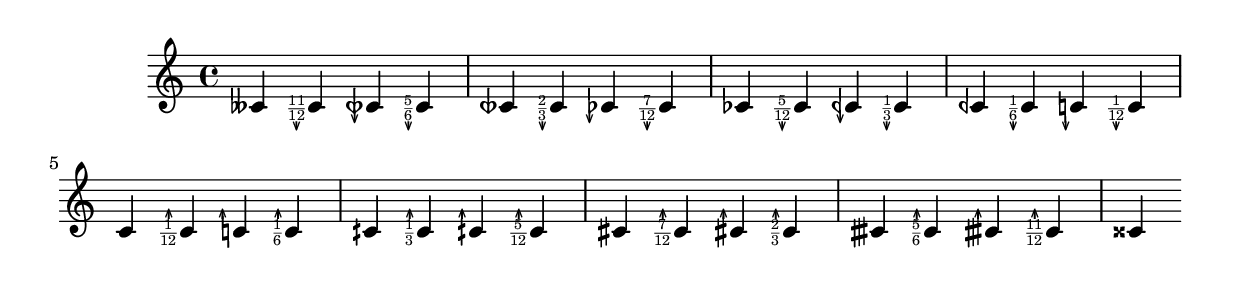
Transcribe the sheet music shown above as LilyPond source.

\version "2.19.84"
\language "english"
%%% one eighth tone up %%%
one-eighth-sharp =
#(define-music-function (parser location note)   (ly:music?)
 #{ \once \override Voice.Accidental.stencil =
          #ly:text-interface::print
        \once \override Voice.Accidental.text =
          \markup {\musicglyph #"accidentals.natural"
          \postscript #"gsave 0.17 setlinewidth -1.2 1.25 moveto -1.2 2 lineto
          stroke grestore
          gsave 0.1 setlinewidth -1.5 1.4 moveto -1.2 2.18 lineto -0.9 1.4 lineto
          stroke grestore"}
        $note #})

%%% three eighth tones up %%%
three-eighths-sharp =
#(define-music-function (parser location note)   (ly:music?)
 #{ \once \override Voice.Accidental.stencil =
          #ly:text-interface::print
        \once \override Voice.Accidental.text =
          \markup {\musicglyph #"accidentals.sharp.slashslash.stem"
       \postscript #"gsave 0.17 setlinewidth -0.95 1.25 moveto -0.95 2 lineto
       stroke grestore
       gsave 0.1 setlinewidth -1.25 1.4 moveto -0.95 2.18 lineto -0.65 1.4 lineto
       stroke grestore"}
        $note #})

%%% five eighth tones up %%%
five-eighths-sharp =
#(define-music-function (parser location note)   (ly:music?)
 #{ \once \override Voice.Accidental.stencil =
          #ly:text-interface::print
        \once \override Voice.Accidental.text =
          \markup {\musicglyph #"accidentals.sharp"
          \postscript #"gsave 0.17 setlinewidth -0.91 1.25 moveto -0.91 2 lineto
          stroke grestore
          gsave 0.1 setlinewidth -1.21 1.4 moveto -0.91 2.18 lineto -0.61 1.4 lineto
          stroke grestore"}
        $note #})

%%% seven eighth tones up %%%
seven-eighths-sharp =
#(define-music-function (parser location note)   (ly:music?)
 #{ \once \override Voice.Accidental.stencil =
          #ly:text-interface::print
        \once \override Voice.Accidental.text =
          \markup {\musicglyph #"accidentals.sharp.slashslash.stemstemstem"
          \postscript #"gsave 0.17 setlinewidth -0.95 1.25 moveto -0.95 2 lineto
          stroke grestore
          gsave 0.1 setlinewidth -1.25 1.4 moveto -0.95 2.18 lineto -0.65 1.4 lineto
          stroke grestore"}
        $note #})

%%% one eighth tone down %%%
one-eighth-flat =
#(define-music-function (parser location note)   (ly:music?)
 #{ \once \override Voice.Accidental.stencil =
          #ly:text-interface::print
        \once \override Voice.Accidental.text =
          \markup {\musicglyph #"accidentals.natural"
          \postscript #"gsave 0.15 setlinewidth -0.67 -1.35 moveto -0.67 -2.1 lineto
          stroke grestore
          gsave 0.1 setlinewidth -0.97 -1.4 moveto -0.67 -2.18 lineto -0.37 -1.4 lineto
          stroke grestore"}
        $note #})

%%% three eighth tones down %%%
three-eighths-flat =
#(define-music-function (parser location note)   (ly:music?)
 #{ \once \override Voice.Accidental.stencil =
          #ly:text-interface::print
        \once \override Voice.Accidental.text =
          \markup {\musicglyph #"accidentals.mirroredflat"
       \postscript #"gsave 0.15 setlinewidth -0.73 -0.25 moveto -0.73 -1.4 lineto
       stroke grestore
       gsave 0.1 setlinewidth -1.03 -0.7 moveto -0.73 -1.48 lineto -0.43 -0.7 lineto
       stroke grestore"}
        $note #})

%%% five eighth tones down %%%
five-eighths-flat =
#(define-music-function (parser location note)   (ly:music?)
 #{ \once \override Voice.Accidental.stencil =
          #ly:text-interface::print
        \once \override Voice.Accidental.text =
          \markup {\musicglyph #"accidentals.flat"
          \postscript #"gsave 0.15 setlinewidth -1.38 -0.25 moveto -1.38 -1.4 lineto
          stroke grestore
          gsave 0.1 setlinewidth -1.68 -0.7 moveto -1.38 -1.48 lineto -1.08 -0.7 lineto
          stroke grestore"}
        $note #})

%%% seven eighth tones down %%%
seven-eighths-flat =
#(define-music-function (parser location note)   (ly:music?)
 #{ \once \override Voice.Accidental.stencil =
          #ly:text-interface::print
        \once \override Voice.Accidental.text =
          \markup {\musicglyph #"accidentals.mirroredflat.flat"
       \postscript #"gsave 0.15 setlinewidth -1.40 -0.25 moveto -1.40 -1.4 lineto
       stroke grestore
       gsave 0.1 setlinewidth -1.70 -0.7 moveto -1.40 -1.48 lineto -1.10 -0.7 lineto
       stroke grestore"}
        $note #})

%%% one third up %%%
one-third-sharp =
#(define-music-function (parser location note)   (ly:music?)
 #{ \once \override Voice.Accidental.stencil =
          #ly:text-interface::print
        \once \override Voice.Accidental.text =
          \markup {\fontsize #-4
              \translate #'(0 . -0.5) \fraction 1 3
              \postscript #"gsave 0.17 setlinewidth -0.95 1.25 moveto -0.95 2 lineto
              stroke grestore
              gsave 0.1 setlinewidth -1.25 1.4 moveto -0.95 2.18 lineto -0.65 1.4 lineto
              stroke grestore"}
        $note #})

%%% two thirds up %%%
two-thirds-sharp =
#(define-music-function (parser location note)   (ly:music?)
 #{ \once \override Voice.Accidental.stencil =
          #ly:text-interface::print
        \once \override Voice.Accidental.text =
          \markup {\fontsize #-4
              \translate #'(0 . -0.5) \fraction 2 3
              \postscript #"gsave 0.17 setlinewidth -0.95 1.25 moveto -0.95 2 lineto
              stroke grestore
              gsave 0.1 setlinewidth -1.25 1.4 moveto -0.95 2.18 lineto -0.65 1.4 lineto
              stroke grestore"}
        $note #})

%%% one third down %%%
one-third-flat =
#(define-music-function (parser location note)   (ly:music?)
 #{ \once \override Voice.Accidental.stencil =
          #ly:text-interface::print
        \once \override Voice.Accidental.text =
          \markup {\fontsize #-4
              \translate #'(0 . -0.5) \fraction 1 3
              \postscript #"gsave 0.15 setlinewidth -1 -1.35 moveto -1 -2.1 lineto
              stroke grestore
              gsave 0.1 setlinewidth -1.30 -1.4 moveto -1 -2.18 lineto -0.7 -1.4 lineto
              stroke grestore"}
        $note #})

%%% two thirds down %%%
two-thirds-flat =
#(define-music-function (parser location note)   (ly:music?)
 #{ \once \override Voice.Accidental.stencil =
          #ly:text-interface::print
        \once \override Voice.Accidental.text =
          \markup {\fontsize #-4
              \translate #'(0 . -0.5) \fraction 2 3
              \postscript #"gsave 0.15 setlinewidth -1 -1.35 moveto -1 -2.1 lineto
              stroke grestore
              gsave 0.1 setlinewidth -1.30 -1.4 moveto -1 -2.18 lineto -0.7 -1.4 lineto
              stroke grestore"}
        $note #})

%%% one sixth up %%%
one-sixth-sharp =
#(define-music-function (parser location note)   (ly:music?)
 #{ \once \override Voice.Accidental.stencil =
          #ly:text-interface::print
        \once \override Voice.Accidental.text =
          \markup {\fontsize #-4
              \translate #'(0 . -0.5) \fraction 1 6
              \postscript #"gsave 0.17 setlinewidth -0.95 1.25 moveto -0.95 2 lineto
              stroke grestore
              gsave 0.1 setlinewidth -1.25 1.4 moveto -0.95 2.18 lineto -0.65 1.4 lineto
              stroke grestore"}
        $note #})

%%% five sixths up %%%
five-sixths-sharp =
#(define-music-function (parser location note)   (ly:music?)
 #{ \once \override Voice.Accidental.stencil =
          #ly:text-interface::print
        \once \override Voice.Accidental.text =
          \markup {\fontsize #-4
              \translate #'(0 . -0.5) \fraction 5 6
              \postscript #"gsave 0.17 setlinewidth -0.95 1.25 moveto -0.95 2 lineto
              stroke grestore
              gsave 0.1 setlinewidth -1.25 1.4 moveto -0.95 2.18 lineto -0.65 1.4 lineto
              stroke grestore"}
        $note #})

%%% one sixth down %%%
one-sixth-flat =
#(define-music-function (parser location note)   (ly:music?)
 #{ \once \override Voice.Accidental.stencil =
          #ly:text-interface::print
        \once \override Voice.Accidental.text =
          \markup {\fontsize #-4
              \translate #'(0 . -0.5) \fraction 1 6
              \postscript #"gsave 0.15 setlinewidth -1 -1.35 moveto -1 -2.1 lineto
              stroke grestore
              gsave 0.1 setlinewidth -1.30 -1.4 moveto -1 -2.18 lineto -0.7 -1.4 lineto
              stroke grestore"}
        $note #})

%%% five sixths down %%%
five-sixths-flat =
#(define-music-function (parser location note)   (ly:music?)
 #{ \once \override Voice.Accidental.stencil =
          #ly:text-interface::print
        \once \override Voice.Accidental.text =
          \markup {\fontsize #-4
              \translate #'(0 . -0.5) \fraction 5 6
              \postscript #"gsave 0.15 setlinewidth -1 -1.35 moveto -1 -2.1 lineto
              stroke grestore
              gsave 0.1 setlinewidth -1.30 -1.4 moveto -1 -2.18 lineto -0.7 -1.4 lineto
              stroke grestore"}
        $note #})

%%% one twelf up %%%
one-twelf-sharp =
#(define-music-function (parser location note)   (ly:music?)
 #{ \once \override Voice.Accidental.stencil =
          #ly:text-interface::print
        \once \override Voice.Accidental.text =
          \markup {\fontsize #-4
              \translate #'(0 . -0.5) \fraction 1 12
              \postscript #"gsave 0.17 setlinewidth -1.35 1.25 moveto -1.35 2 lineto
              stroke grestore
              gsave 0.1 setlinewidth -1.65 1.4 moveto -1.35 2.18 lineto -1.05 1.4 lineto
              stroke grestore"}
        $note #})

%%% five twelfs up %%%
five-twelfs-sharp =
#(define-music-function (parser location note)   (ly:music?)
 #{ \once \override Voice.Accidental.stencil =
          #ly:text-interface::print
        \once \override Voice.Accidental.text =
          \markup {\fontsize #-4
              \translate #'(0 . -0.5) \fraction 5 12
              \postscript #"gsave 0.17 setlinewidth -1.35 1.25 moveto -1.35 2 lineto
              stroke grestore
              gsave 0.1 setlinewidth -1.65 1.4 moveto -1.35 2.18 lineto -1.05 1.4 lineto
              stroke grestore"}
        $note #})

%%% seven twelfs up %%%
seven-twelfs-sharp =
#(define-music-function (parser location note)   (ly:music?)
 #{ \once \override Voice.Accidental.stencil =
          #ly:text-interface::print
        \once \override Voice.Accidental.text =
          \markup {\fontsize #-4
              \translate #'(0 . -0.5) \fraction 7 12
              \postscript #"gsave 0.17 setlinewidth -1.35 1.25 moveto -1.35 2 lineto
              stroke grestore
              gsave 0.1 setlinewidth -1.65 1.4 moveto -1.35 2.18 lineto -1.05 1.4 lineto
              stroke grestore"}
        $note #})

%%% eleven twelfs up %%%
eleven-twelfs-sharp =
#(define-music-function (parser location note)   (ly:music?)
 #{ \once \override Voice.Accidental.stencil =
          #ly:text-interface::print
        \once \override Voice.Accidental.text =
          \markup {\fontsize #-4
              \translate #'(0 . -0.5) \fraction 11 12
              \postscript #"gsave 0.17 setlinewidth -1.35 1.25 moveto -1.35 2 lineto
              stroke grestore
              gsave 0.1 setlinewidth -1.65 1.4 moveto -1.35 2.18 lineto -1.05 1.4 lineto
              stroke grestore"}
        $note #})

%%% one twelf down %%%
one-twelf-flat =
#(define-music-function (parser location note)   (ly:music?)
 #{ \once \override Voice.Accidental.stencil =
          #ly:text-interface::print
        \once \override Voice.Accidental.text =
          \markup {\fontsize #-4
              \translate #'(0 . -0.5) \fraction 1 12
              \postscript #"gsave 0.15 setlinewidth -1.40 -1.35 moveto -1.40 -2.1 lineto
              stroke grestore
              gsave 0.1 setlinewidth -1.70 -1.4 moveto -1.40 -2.18 lineto -1.10 -1.4 lineto
              stroke grestore"}
        $note #})

%%% five twelfs down %%%
five-twelfs-flat =
#(define-music-function (parser location note)   (ly:music?)
 #{ \once \override Voice.Accidental.stencil =
          #ly:text-interface::print
        \once \override Voice.Accidental.text =
          \markup {\fontsize #-4
              \translate #'(0 . -0.5) \fraction 5 12
              \postscript #"gsave 0.15 setlinewidth -1.40 -1.35 moveto -1.40 -2.1 lineto
              stroke grestore
              gsave 0.1 setlinewidth -1.70 -1.4 moveto -1.40 -2.18 lineto -1.10 -1.4 lineto
              stroke grestore"}
        $note #})

%%% seven twelfs down %%%
seven-twelfs-flat =
#(define-music-function (parser location note)   (ly:music?)
 #{ \once \override Voice.Accidental.stencil =
          #ly:text-interface::print
        \once \override Voice.Accidental.text =
          \markup {\fontsize #-4
              \translate #'(0 . -0.5) \fraction 7 12
              \postscript #"gsave 0.15 setlinewidth -1.40 -1.35 moveto -1.40 -2.1 lineto
              stroke grestore
              gsave 0.1 setlinewidth -1.70 -1.4 moveto -1.40 -2.18 lineto -1.10 -1.4 lineto
              stroke grestore"}
        $note #})

%%% eleven twelfs down %%%
eleven-twelfs-flat =
#(define-music-function (parser location note)   (ly:music?)
 #{ \once \override Voice.Accidental.stencil =
          #ly:text-interface::print
        \once \override Voice.Accidental.text =
          \markup {\fontsize #-4
              \translate #'(0 . -0.5) \fraction 11 12
              \postscript #"gsave 0.15 setlinewidth -1.40 -1.35 moveto -1.40 -2.1 lineto
              stroke grestore
              gsave 0.1 setlinewidth -1.70 -1.4 moveto -1.40 -2.18 lineto -1.10 -1.4 lineto
              stroke grestore"}
        $note #})


#(define-public Double-Sharp  8/8)
#(define-public Eleven-Twelf-Sharp 11/12)
#(define-public Seven-Eighth-Sharp  7/8)
#(define-public Five-Sixth-Sharp 5/6)
#(define-public Three-Quarter-Sharp  3/4)
#(define-public Two-Third-Sharp 2/3)
#(define-public Five-Eighth-Sharp  5/8)
#(define-public STwelf-Sharp 7/12)
#(define-public Sharp  1/2)
#(define-public Five-Twelf-Sharp 5/12)
#(define-public Three-Eighth-Sharp  3/8)
#(define-public Third-Sharp 1/3)
#(define-public Quarter-Sharp  1/4)
#(define-public Sixth-Sharp 1/6)
#(define-public Eighth-Sharp  1/8)
#(define-public Twelf-Sharp 1/12)
#(define-public Natural 0/1)
#(define-public Twelf-Flat  -1/12)
#(define-public Eighth-Flat  -1/8)
#(define-public Sixth-Flat  -1/6)
#(define-public Quarter-Flat  -1/4)
#(define-public Third-Flat  -1/3)
#(define-public Three-Eighth-Flat  -3/8)
#(define-public Five-Twelf-Flat  -5/12)
#(define-public Flat  -1/2)
#(define-public STwelf-Flat  -7/12)
#(define-public Five-Eighth-Flat  -5/8)
#(define-public Two-Third-Flat  -2/3)
#(define-public Three-Quarter-Flat  -3/4)
#(define-public Five-Sixth-Flat  -5/6)
#(define-public Seven-Eighth-Flat  -7/8)
#(define-public Eleven-Twelf-Flat  -11/12)
#(define-public Double-Flat  -8/8)

newPitchNames = #`(
    (cff . ,(ly:make-pitch -1 0 Double-Flat))
    (cetf . ,(ly:make-pitch -1 0 Eleven-Twelf-Flat))
    (csef . ,(ly:make-pitch -1 0 Seven-Eighth-Flat))
    (cfxf . ,(ly:make-pitch -1 0 Five-Sixth-Flat))
    (ctqf . ,(ly:make-pitch -1 0 Three-Quarter-Flat))
    (ctrf . ,(ly:make-pitch -1 0 Two-Third-Flat))
    (cfef . ,(ly:make-pitch -1 0 Five-Eighth-Flat))
    (cstf . ,(ly:make-pitch -1 0 STwelf-Flat))
    (cf . ,(ly:make-pitch -1 0 Flat))
    (cftf . ,(ly:make-pitch -1 0 Five-Twelf-Flat))
    (ctef . ,(ly:make-pitch -1 0 Three-Eighth-Flat))
    (crf . ,(ly:make-pitch -1 0 Third-Flat))
    (cqf . ,(ly:make-pitch -1 0 Quarter-Flat))
    (cxf . ,(ly:make-pitch -1 0 Sixth-Flat))
    (cef . ,(ly:make-pitch -1 0 Eighth-Flat))
    (ctf . ,(ly:make-pitch -1 0 Twelf-Flat))
    (c . ,(ly:make-pitch -1 0 Natural))
    (cts . ,(ly:make-pitch -1 0 Twelf-Sharp))
    (ces . ,(ly:make-pitch -1 0 Eighth-Sharp))
    (cxs . ,(ly:make-pitch -1 0 Sixth-Sharp))
    (cqs . ,(ly:make-pitch -1 0 Quarter-Sharp))
    (crs . ,(ly:make-pitch -1 0 Third-Sharp))
    (ctes . ,(ly:make-pitch -1 0 Three-Eighth-Sharp))
    (cfts . ,(ly:make-pitch -1 0 Five-Twelf-Sharp))
    (cs . ,(ly:make-pitch -1 0 Sharp))
    (csts . ,(ly:make-pitch -1 0 STwelf-Sharp))
    (cfes . ,(ly:make-pitch -1 0 Five-Eighth-Sharp))
    (ctrs . ,(ly:make-pitch -1 0 Two-Third-Sharp))
    (ctqs . ,(ly:make-pitch -1 0 Three-Quarter-Sharp))
    (cfxs . ,(ly:make-pitch -1 0 Five-Sixth-Sharp))
    (cses . ,(ly:make-pitch -1 0 Seven-Eighth-Sharp))
    (cets . ,(ly:make-pitch -1 0 Eleven-Twelf-Sharp))
    (css . ,(ly:make-pitch -1 0 Double-Sharp))

    (dff . ,(ly:make-pitch -1 1 Double-Flat))
    (detf . ,(ly:make-pitch -1 1 Eleven-Twelf-Flat))
    (dsef . ,(ly:make-pitch -1 1 Seven-Eighth-Flat))
    (dfxf . ,(ly:make-pitch -1 1 Five-Sixth-Flat))
    (dtqf . ,(ly:make-pitch -1 1 Three-Quarter-Flat))
    (dtrf . ,(ly:make-pitch -1 1 Two-Third-Flat))
    (dfef . ,(ly:make-pitch -1 1 Five-Eighth-Flat))
    (dstf . ,(ly:make-pitch -1 1 STwelf-Flat))
    (df . ,(ly:make-pitch -1 1 Flat))
    (dftf . ,(ly:make-pitch -1 1 Five-Twelf-Flat))
    (dtef . ,(ly:make-pitch -1 1 Three-Eighth-Flat))
    (drf . ,(ly:make-pitch -1 1 Third-Flat))
    (dqf . ,(ly:make-pitch -1 1 Quarter-Flat))
    (dxf . ,(ly:make-pitch -1 1 Sixth-Flat))
    (def . ,(ly:make-pitch -1 1 Eighth-Flat))
    (dtf . ,(ly:make-pitch -1 1 Twelf-Flat))
    (d . ,(ly:make-pitch -1 1 Natural))
    (dts . ,(ly:make-pitch -1 1 Twelf-Sharp))
    (des . ,(ly:make-pitch -1 1 Eighth-Sharp))
    (dxs . ,(ly:make-pitch -1 1 Sixth-Sharp))
    (dqs . ,(ly:make-pitch -1 1 Quarter-Sharp))
    (drs . ,(ly:make-pitch -1 1 Third-Sharp))
    (dtes . ,(ly:make-pitch -1 1 Three-Eighth-Sharp))
    (dfts . ,(ly:make-pitch -1 1 Five-Twelf-Sharp))
    (ds . ,(ly:make-pitch -1 1 Sharp))
    (dsts . ,(ly:make-pitch -1 1 STwelf-Sharp))
    (dfes . ,(ly:make-pitch -1 1 Five-Eighth-Sharp))
    (dtrs . ,(ly:make-pitch -1 1 Two-Third-Sharp))
    (dtqs . ,(ly:make-pitch -1 1 Three-Quarter-Sharp))
    (dfxs . ,(ly:make-pitch -1 1 Five-Sixth-Sharp))
    (dses . ,(ly:make-pitch -1 1 Seven-Eighth-Sharp))
    (dets . ,(ly:make-pitch -1 1 Eleven-Twelf-Sharp))
    (dss . ,(ly:make-pitch -1 1 Double-Sharp))

    (eff . ,(ly:make-pitch -1 2 Double-Flat))
    (eetf . ,(ly:make-pitch -1 2 Eleven-Twelf-Flat))
    (esef . ,(ly:make-pitch -1 2 Seven-Eighth-Flat))
    (efxf . ,(ly:make-pitch -1 2 Five-Sixth-Flat))
    (etqf . ,(ly:make-pitch -1 2 Three-Quarter-Flat))
    (etrf . ,(ly:make-pitch -1 2 Two-Third-Flat))
    (efef . ,(ly:make-pitch -1 2 Five-Eighth-Flat))
    (estf . ,(ly:make-pitch -1 2 STwelf-Flat))
    (ef . ,(ly:make-pitch -1 2 Flat))
    (eftf . ,(ly:make-pitch -1 2 Five-Twelf-Flat))
    (etef . ,(ly:make-pitch -1 2 Three-Eighth-Flat))
    (erf . ,(ly:make-pitch -1 2 Third-Flat))
    (eqf . ,(ly:make-pitch -1 2 Quarter-Flat))
    (exf . ,(ly:make-pitch -1 2 Sixth-Flat))
    (eef . ,(ly:make-pitch -1 2 Eighth-Flat))
    (etf . ,(ly:make-pitch -1 2 Twelf-Flat))
    (e . ,(ly:make-pitch -1 2 Natural))
    (ets . ,(ly:make-pitch -1 2 Twelf-Sharp))
    (ees . ,(ly:make-pitch -1 2 Eighth-Sharp))
    (exs . ,(ly:make-pitch -1 2 Sixth-Sharp))
    (eqs . ,(ly:make-pitch -1 2 Quarter-Sharp))
    (ers . ,(ly:make-pitch -1 2 Third-Sharp))
    (etes . ,(ly:make-pitch -1 2 Three-Eighth-Sharp))
    (efts . ,(ly:make-pitch -1 2 Five-Twelf-Sharp))
    (es . ,(ly:make-pitch -1 2 Sharp))
    (ests . ,(ly:make-pitch -1 2 STwelf-Sharp))
    (efes . ,(ly:make-pitch -1 2 Five-Eighth-Sharp))
    (etrs . ,(ly:make-pitch -1 2 Two-Third-Sharp))
    (etqs . ,(ly:make-pitch -1 2 Three-Quarter-Sharp))
    (efxs . ,(ly:make-pitch -1 2 Five-Sixth-Sharp))
    (eses . ,(ly:make-pitch -1 2 Seven-Eighth-Sharp))
    (eets . ,(ly:make-pitch -1 2 Eleven-Twelf-Sharp))
    (ess . ,(ly:make-pitch -1 2 Double-Sharp))

    (fff . ,(ly:make-pitch -1 3 Double-Flat))
    (fetf . ,(ly:make-pitch -1 3 Eleven-Twelf-Flat))
    (fsef . ,(ly:make-pitch -1 3 Seven-Eighth-Flat))
    (ffxf . ,(ly:make-pitch -1 3 Five-Sixth-Flat))
    (ftqf . ,(ly:make-pitch -1 3 Three-Quarter-Flat))
    (ftrf . ,(ly:make-pitch -1 3 Two-Third-Flat))
    (ffef . ,(ly:make-pitch -1 3 Five-Eighth-Flat))
    (fstf . ,(ly:make-pitch -1 3 STwelf-Flat))
    (ff . ,(ly:make-pitch -1 3 Flat))
    (fftf . ,(ly:make-pitch -1 3 Five-Twelf-Flat))
    (ftef . ,(ly:make-pitch -1 3 Three-Eighth-Flat))
    (frf . ,(ly:make-pitch -1 3 Third-Flat))
    (fqf . ,(ly:make-pitch -1 3 Quarter-Flat))
    (fxf . ,(ly:make-pitch -1 3 Sixth-Flat))
    (fef . ,(ly:make-pitch -1 3 Eighth-Flat))
    (ftf . ,(ly:make-pitch -1 3 Twelf-Flat))
    (f . ,(ly:make-pitch -1 3 Natural))
    (fts . ,(ly:make-pitch -1 3 Twelf-Sharp))
    (fes . ,(ly:make-pitch -1 3 Eighth-Sharp))
    (fxs . ,(ly:make-pitch -1 3 Sixth-Sharp))
    (fqs . ,(ly:make-pitch -1 3 Quarter-Sharp))
    (frs . ,(ly:make-pitch -1 3 Third-Sharp))
    (ftes . ,(ly:make-pitch -1 3 Three-Eighth-Sharp))
    (ffts . ,(ly:make-pitch -1 3 Five-Twelf-Sharp))
    (fs . ,(ly:make-pitch -1 3 Sharp))
    (fsts . ,(ly:make-pitch -1 3 STwelf-Sharp))
    (ffes . ,(ly:make-pitch -1 3 Five-Eighth-Sharp))
    (ftrs . ,(ly:make-pitch -1 3 Two-Third-Sharp))
    (ftqs . ,(ly:make-pitch -1 3 Three-Quarter-Sharp))
    (ffxs . ,(ly:make-pitch -1 3 Five-Sixth-Sharp))
    (fses . ,(ly:make-pitch -1 3 Seven-Eighth-Sharp))
    (fets . ,(ly:make-pitch -1 3 Eleven-Twelf-Sharp))
    (fss . ,(ly:make-pitch -1 3 Double-Sharp))

    (gff . ,(ly:make-pitch -1 4 Double-Flat))
    (getf . ,(ly:make-pitch -1 4 Eleven-Twelf-Flat))
    (gsef . ,(ly:make-pitch -1 4 Seven-Eighth-Flat))
    (gfxf . ,(ly:make-pitch -1 4 Five-Sixth-Flat))
    (gtqf . ,(ly:make-pitch -1 4 Three-Quarter-Flat))
    (gtrf . ,(ly:make-pitch -1 4 Two-Third-Flat))
    (gfef . ,(ly:make-pitch -1 4 Five-Eighth-Flat))
    (gstf . ,(ly:make-pitch -1 4 STwelf-Flat))
    (gf . ,(ly:make-pitch -1 4 Flat))
    (gftf . ,(ly:make-pitch -1 4 Five-Twelf-Flat))
    (gtef . ,(ly:make-pitch -1 4 Three-Eighth-Flat))
    (grf . ,(ly:make-pitch -1 4 Third-Flat))
    (gqf . ,(ly:make-pitch -1 4 Quarter-Flat))
    (gxf . ,(ly:make-pitch -1 4 Sixth-Flat))
    (gef . ,(ly:make-pitch -1 4 Eighth-Flat))
    (gtf . ,(ly:make-pitch -1 4 Twelf-Flat))
    (g . ,(ly:make-pitch -1 4 Natural))
    (gts . ,(ly:make-pitch -1 4 Twelf-Sharp))
    (ges . ,(ly:make-pitch -1 4 Eighth-Sharp))
    (gxs . ,(ly:make-pitch -1 4 Sixth-Sharp))
    (gqs . ,(ly:make-pitch -1 4 Quarter-Sharp))
    (grs . ,(ly:make-pitch -1 4 Third-Sharp))
    (gtes . ,(ly:make-pitch -1 4 Three-Eighth-Sharp))
    (gfts . ,(ly:make-pitch -1 4 Five-Twelf-Sharp))
    (gs . ,(ly:make-pitch -1 4 Sharp))
    (gsts . ,(ly:make-pitch -1 4 STwelf-Sharp))
    (gfes . ,(ly:make-pitch -1 4 Five-Eighth-Sharp))
    (gtrs . ,(ly:make-pitch -1 4 Two-Third-Sharp))
    (gtqs . ,(ly:make-pitch -1 4 Three-Quarter-Sharp))
    (gfxs . ,(ly:make-pitch -1 4 Five-Sixth-Sharp))
    (gses . ,(ly:make-pitch -1 4 Seven-Eighth-Sharp))
    (gets . ,(ly:make-pitch -1 4 Eleven-Twelf-Sharp))
    (gss . ,(ly:make-pitch -1 4 Double-Sharp))

    (aff . ,(ly:make-pitch -1 5 Double-Flat))
    (aetf . ,(ly:make-pitch -1 5 Eleven-Twelf-Flat))
    (asef . ,(ly:make-pitch -1 5 Seven-Eighth-Flat))
    (afxf . ,(ly:make-pitch -1 5 Five-Sixth-Flat))
    (atqf . ,(ly:make-pitch -1 5 Three-Quarter-Flat))
    (atrf . ,(ly:make-pitch -1 5 Two-Third-Flat))
    (afef . ,(ly:make-pitch -1 5 Five-Eighth-Flat))
    (astf . ,(ly:make-pitch -1 5 STwelf-Flat))
    (af . ,(ly:make-pitch -1 5 Flat))
    (aftf . ,(ly:make-pitch -1 5 Five-Twelf-Flat))
    (atef . ,(ly:make-pitch -1 5 Three-Eighth-Flat))
    (arf . ,(ly:make-pitch -1 5 Third-Flat))
    (aqf . ,(ly:make-pitch -1 5 Quarter-Flat))
    (axf . ,(ly:make-pitch -1 5 Sixth-Flat))
    (aef . ,(ly:make-pitch -1 5 Eighth-Flat))
    (atf . ,(ly:make-pitch -1 5 Twelf-Flat))
    (a . ,(ly:make-pitch -1 5 Natural))
    (ats . ,(ly:make-pitch -1 5 Twelf-Sharp))
    (aes . ,(ly:make-pitch -1 5 Eighth-Sharp))
    (axs . ,(ly:make-pitch -1 5 Sixth-Sharp))
    (aqs . ,(ly:make-pitch -1 5 Quarter-Sharp))
    (ars . ,(ly:make-pitch -1 5 Third-Sharp))
    (ates . ,(ly:make-pitch -1 5 Three-Eighth-Sharp))
    (afts . ,(ly:make-pitch -1 5 Five-Twelf-Sharp))
    (as . ,(ly:make-pitch -1 5 Sharp))
    (asts . ,(ly:make-pitch -1 5 STwelf-Sharp))
    (afes . ,(ly:make-pitch -1 5 Five-Eighth-Sharp))
    (atrs . ,(ly:make-pitch -1 5 Two-Third-Sharp))
    (atqs . ,(ly:make-pitch -1 5 Three-Quarter-Sharp))
    (afxs . ,(ly:make-pitch -1 5 Five-Sixth-Sharp))
    (ases . ,(ly:make-pitch -1 5 Seven-Eighth-Sharp))
    (aets . ,(ly:make-pitch -1 5 Eleven-Twelf-Sharp))
    (ass . ,(ly:make-pitch -1 5 Double-Sharp))

    (bff . ,(ly:make-pitch -1 6 Double-Flat))
    (betf . ,(ly:make-pitch -1 6 Eleven-Twelf-Flat))
    (bsef . ,(ly:make-pitch -1 6 Seven-Eighth-Flat))
    (bfxf . ,(ly:make-pitch -1 6 Five-Sixth-Flat))
    (btqf . ,(ly:make-pitch -1 6 Three-Quarter-Flat))
    (btrf . ,(ly:make-pitch -1 6 Two-Third-Flat))
    (bfef . ,(ly:make-pitch -1 6 Five-Eighth-Flat))
    (bstf . ,(ly:make-pitch -1 6 STwelf-Flat))
    (bf . ,(ly:make-pitch -1 6 Flat))
    (bftf . ,(ly:make-pitch -1 6 Five-Twelf-Flat))
    (btef . ,(ly:make-pitch -1 6 Three-Eighth-Flat))
    (brf . ,(ly:make-pitch -1 6 Third-Flat))
    (bqf . ,(ly:make-pitch -1 6 Quarter-Flat))
    (bxf . ,(ly:make-pitch -1 6 Sixth-Flat))
    (bef . ,(ly:make-pitch -1 6 Eighth-Flat))
    (btf . ,(ly:make-pitch -1 6 Twelf-Flat))
    (b . ,(ly:make-pitch -1 6 Natural))
    (bts . ,(ly:make-pitch -1 6 Twelf-Sharp))
    (bes . ,(ly:make-pitch -1 6 Eighth-Sharp))
    (bxs . ,(ly:make-pitch -1 6 Sixth-Sharp))
    (bqs . ,(ly:make-pitch -1 6 Quarter-Sharp))
    (brs . ,(ly:make-pitch -1 6 Third-Sharp))
    (btes . ,(ly:make-pitch -1 6 Three-Eighth-Sharp))
    (bfts . ,(ly:make-pitch -1 6 Five-Twelf-Sharp))
    (bs . ,(ly:make-pitch -1 6 Sharp))
    (bsts . ,(ly:make-pitch -1 6 STwelf-Sharp))
    (bfes . ,(ly:make-pitch -1 6 Five-Eighth-Sharp))
    (btrs . ,(ly:make-pitch -1 6 Two-Third-Sharp))
    (btqs . ,(ly:make-pitch -1 6 Three-Quarter-Sharp))
    (bfxs . ,(ly:make-pitch -1 6 Five-Sixth-Sharp))
    (bses . ,(ly:make-pitch -1 6 Seven-Eighth-Sharp))
    (bets . ,(ly:make-pitch -1 6 Eleven-Twelf-Sharp))
    (bss . ,(ly:make-pitch -1 6 Double-Sharp))
    )

pitchnames = \newPitchNames
#(ly:parser-set-note-names pitchnames)

accidentalGlyphs = #`(
    (,Double-Sharp . "accidentals.doublesharp")
    (,Eleven-Twelf-Sharp . "noteheads.s0cross")
    (,Seven-Eighth-Sharp . "noteheads.s0cross")
    (,Five-Sixth-Sharp . "noteheads.s0cross")
    (,Three-Quarter-Sharp . "accidentals.sharp.slashslash.stemstemstem")
    (,Two-Third-Sharp . "noteheads.s0cross")
    (,Five-Eighth-Sharp . "accidentals.sharp.arrowup")
    (,STwelf-Sharp . "noteheads.s0cross")
    (,Sharp . "accidentals.sharp")
    (,Five-Twelf-Sharp . "noteheads.s0cross")
    (,Three-Eighth-Sharp . "accidentals.sharp.arrowdown")
    (,Third-Sharp . "noteheads.s0cross")
    (,Quarter-Sharp . "accidentals.sharp.slashslash.stem")
    (,Sixth-Sharp . "noteheads.s0cross")
    (,Eighth-Sharp . "accidentals.natural.arrowup")
    (,Twelf-Sharp . "noteheads.s0cross")
    (,Natural . "accidentals.natural")
    (,Twelf-Flat . "noteheads.s0cross")
    (,Eighth-Flat . "accidentals.natural.arrowdown")
    (,Sixth-Flat . "noteheads.s0cross")
    (,Quarter-Flat . "accidentals.mirroredflat")
    (,Third-Flat . "noteheads.s0cross")
    (,Three-Eighth-Flat . "accidentals.flat.arrowup")
    (,Five-Twelf-Flat . "noteheads.s0cross")
    (,Flat . "accidentals.flat")
    (,STwelf-Flat . "noteheads.s0cross")
    (,Five-Eighth-Flat . "accidentals.flat.arrowdown")
    (,Two-Third-Flat . "noteheads.s0cross")
    (,Three-Quarter-Flat . "accidentals.mirroredflat.flat")
    (,Five-Sixth-Flat . "noteheads.s0cross")
    (,Seven-Eighth-Flat . "noteheads.s0cross")
    (,Eleven-Twelf-Flat . "noteheads.s0cross")
    (,Double-Flat . "accidentals.flatflat")
)

\layout {
    \accidentalStyle forget
    \context {
        \Score
        \override KeySignature.glyph-name-alist = \accidentalGlyphs
        \override Accidental.glyph-name-alist = \accidentalGlyphs
        \override AccidentalCautionary.glyph-name-alist = \accidentalGlyphs
        \override TrillPitchAccidental.glyph-name-alist = \accidentalGlyphs
        \override AmbitusAccidental.glyph-name-alist = \accidentalGlyphs
    }
}

\score {
    <<
        \new Staff {
            \new Voice {
                cff'4
				\eleven-twelfs-flat
                cetf'4
				\seven-eighths-flat
                csef'4
				\five-sixths-flat
                cfxf'4
                ctqf'4
				\two-thirds-flat
                ctrf'4
				\five-eighths-flat
                cfef'4
				\seven-twelfs-flat
                cstf'4
                cf'4
				\five-twelfs-flat
                cftf'4
                \three-eighths-flat
                ctef'4
				\one-third-flat
                crf'4
                cqf'4
				\one-sixth-flat
                cxf'4
                \one-eighth-flat
                cef'4
				\one-twelf-flat
                ctf'4
                c'4
				\one-twelf-sharp
                cts'4
                \one-eighth-sharp
                ces'4
                \one-sixth-sharp
                cxs'4
                cqs'4
                \one-third-sharp
                crs'4
                \three-eighths-sharp
                ctes'4
				\five-twelfs-sharp
                cfts'4
                cs'4
				\seven-twelfs-sharp
                csts'4
                \five-eighths-sharp
                cfes'4
                \two-thirds-sharp
                ctrs'4
                ctqs'4
                \five-sixths-sharp
                cfxs'4
                \seven-eighths-sharp
                cses'4
				\eleven-twelfs-sharp
                cets'4
                css'4
            }
        }
    >>
}
